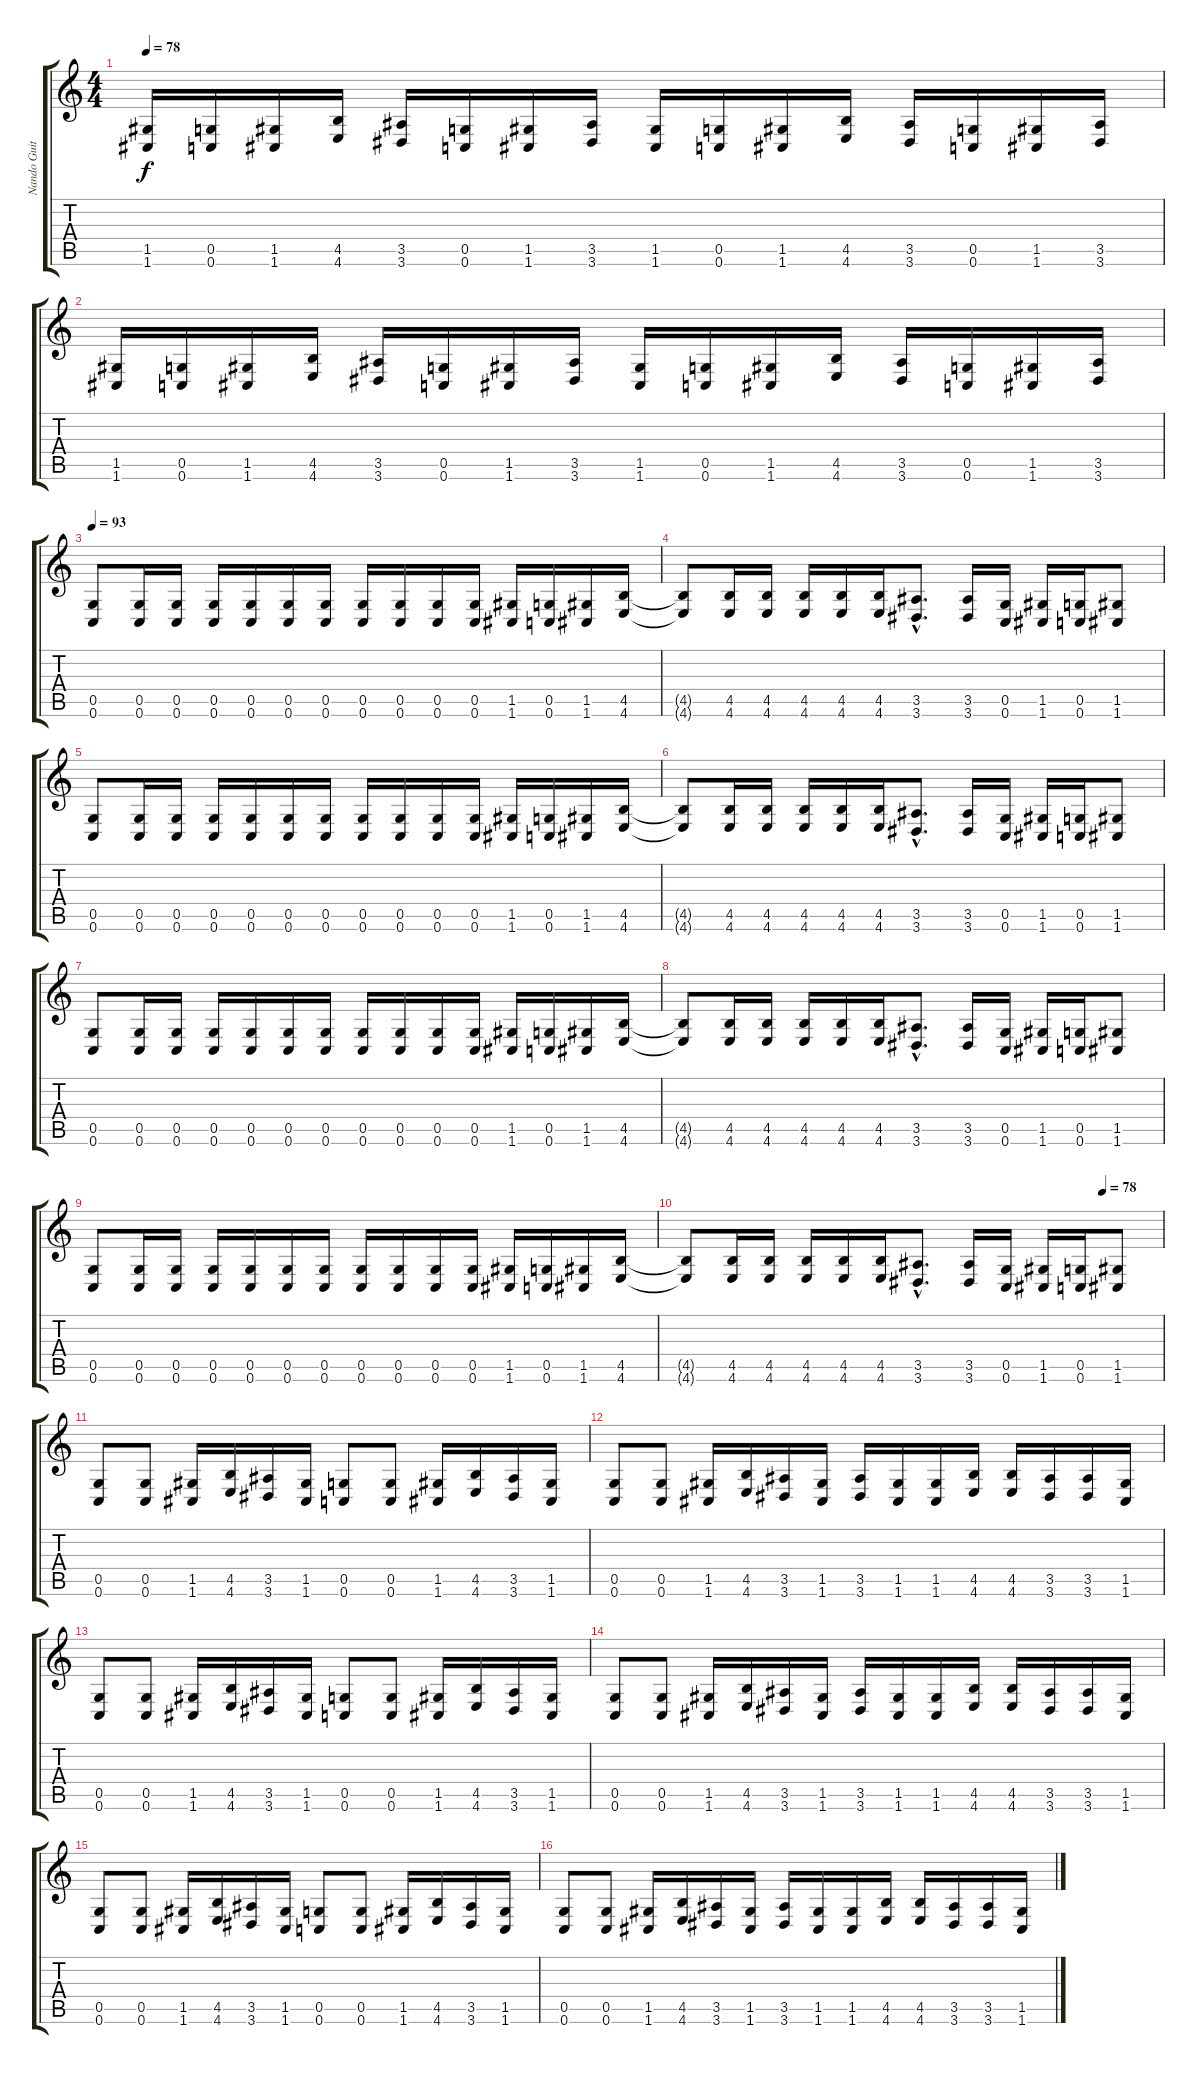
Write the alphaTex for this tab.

\track ("Nando Guitar 2" "Nando Guit") {instrument overdrivenguitar}
\staff {score tabs}
\tuning (D4 A3 F3 C3 G2 C2) {hide}
\ts (4 4)
\tempo 78
\clef g2
\ks c
(1.5 1.6).16{dy f} (0.5 0.6).16 (1.5 1.6).16 (4.5 4.6).16 (3.5 3.6).16 (0.5 0.6).16 (1.5 1.6).16 (3.5 3.6).16 (1.5 1.6).16 (0.5 0.6).16 (1.5 1.6).16 (4.5 4.6).16 (3.5 3.6).16 (0.5 0.6).16 (1.5 1.6).16 (3.5 3.6).16 |
(1.5 1.6).16 (0.5 0.6).16 (1.5 1.6).16 (4.5 4.6).16 (3.5 3.6).16 (0.5 0.6).16 (1.5 1.6).16 (3.5 3.6).16 (1.5 1.6).16 (0.5 0.6).16 (1.5 1.6).16 (4.5 4.6).16 (3.5 3.6).16 (0.5 0.6).16 (1.5 1.6).16 (3.5 3.6).16 |
\tempo 93
(0.5 0.6).8 (0.5 0.6).16 (0.5 0.6).16 (0.5 0.6).16 (0.5 0.6).16 (0.5 0.6).16 (0.5 0.6).16 (0.5 0.6).16 (0.5 0.6).16 (0.5 0.6).16 (0.5 0.6).16 (1.5 1.6).16 (0.5 0.6).16 (1.5 1.6).16 (4.5 4.6).16 |
(4.5{t} 4.6{t}).8 (4.5 4.6).16 (4.5 4.6).16 (4.5 4.6).16 (4.5 4.6).16 (4.5 4.6).16 (3.5{hac} 3.6{hac}).8{d} (3.5 3.6).16 (0.5 0.6).16 (1.5 1.6).16 (0.5 0.6).16 (1.5 1.6).8 |
(0.5 0.6).8 (0.5 0.6).16 (0.5 0.6).16 (0.5 0.6).16 (0.5 0.6).16 (0.5 0.6).16 (0.5 0.6).16 (0.5 0.6).16 (0.5 0.6).16 (0.5 0.6).16 (0.5 0.6).16 (1.5 1.6).16 (0.5 0.6).16 (1.5 1.6).16 (4.5 4.6).16 |
(4.5{t} 4.6{t}).8 (4.5 4.6).16 (4.5 4.6).16 (4.5 4.6).16 (4.5 4.6).16 (4.5 4.6).16 (3.5{hac} 3.6{hac}).8{d} (3.5 3.6).16 (0.5 0.6).16 (1.5 1.6).16 (0.5 0.6).16 (1.5 1.6).8 |
(0.5 0.6).8 (0.5 0.6).16 (0.5 0.6).16 (0.5 0.6).16 (0.5 0.6).16 (0.5 0.6).16 (0.5 0.6).16 (0.5 0.6).16 (0.5 0.6).16 (0.5 0.6).16 (0.5 0.6).16 (1.5 1.6).16 (0.5 0.6).16 (1.5 1.6).16 (4.5 4.6).16 |
(4.5{t} 4.6{t}).8 (4.5 4.6).16 (4.5 4.6).16 (4.5 4.6).16 (4.5 4.6).16 (4.5 4.6).16 (3.5{hac} 3.6{hac}).8{d} (3.5 3.6).16 (0.5 0.6).16 (1.5 1.6).16 (0.5 0.6).16 (1.5 1.6).8 |
(0.5 0.6).8 (0.5 0.6).16 (0.5 0.6).16 (0.5 0.6).16 (0.5 0.6).16 (0.5 0.6).16 (0.5 0.6).16 (0.5 0.6).16 (0.5 0.6).16 (0.5 0.6).16 (0.5 0.6).16 (1.5 1.6).16 (0.5 0.6).16 (1.5 1.6).16 (4.5 4.6).16 |
\tempo (78 0.875)
(4.5{t} 4.6{t}).8 (4.5 4.6).16 (4.5 4.6).16 (4.5 4.6).16 (4.5 4.6).16 (4.5 4.6).16 (3.5{hac} 3.6{hac}).8{d} (3.5 3.6).16 (0.5 0.6).16 (1.5 1.6).16 (0.5 0.6).16 (1.5 1.6).8 |
(0.5 0.6).8{instrument overdrivenguitar} (0.5 0.6).8 (1.5 1.6).16 (4.5 4.6).16 (3.5 3.6).16 (1.5 1.6).16 (0.5 0.6).8 (0.5 0.6).8 (1.5 1.6).16 (4.5 4.6).16 (3.5 3.6).16 (1.5 1.6).16 |
(0.5 0.6).8 (0.5 0.6).8 (1.5 1.6).16 (4.5 4.6).16 (3.5 3.6).16 (1.5 1.6).16 (3.5 3.6).16 (1.5 1.6).16 (1.5 1.6).16 (4.5 4.6).16 (4.5 4.6).16 (3.5 3.6).16 (3.5 3.6).16 (1.5 1.6).16 |
(0.5 0.6).8{instrument overdrivenguitar} (0.5 0.6).8 (1.5 1.6).16 (4.5 4.6).16 (3.5 3.6).16 (1.5 1.6).16 (0.5 0.6).8 (0.5 0.6).8 (1.5 1.6).16 (4.5 4.6).16 (3.5 3.6).16 (1.5 1.6).16 |
(0.5 0.6).8 (0.5 0.6).8 (1.5 1.6).16 (4.5 4.6).16 (3.5 3.6).16 (1.5 1.6).16 (3.5 3.6).16 (1.5 1.6).16 (1.5 1.6).16 (4.5 4.6).16 (4.5 4.6).16 (3.5 3.6).16 (3.5 3.6).16 (1.5 1.6).16 |
(0.5 0.6).8{instrument overdrivenguitar} (0.5 0.6).8 (1.5 1.6).16 (4.5 4.6).16 (3.5 3.6).16 (1.5 1.6).16 (0.5 0.6).8 (0.5 0.6).8 (1.5 1.6).16 (4.5 4.6).16 (3.5 3.6).16 (1.5 1.6).16 |
(0.5 0.6).8 (0.5 0.6).8 (1.5 1.6).16 (4.5 4.6).16 (3.5 3.6).16 (1.5 1.6).16 (3.5 3.6).16 (1.5 1.6).16 (1.5 1.6).16 (4.5 4.6).16 (4.5 4.6).16 (3.5 3.6).16 (3.5 3.6).16 (1.5 1.6).16
